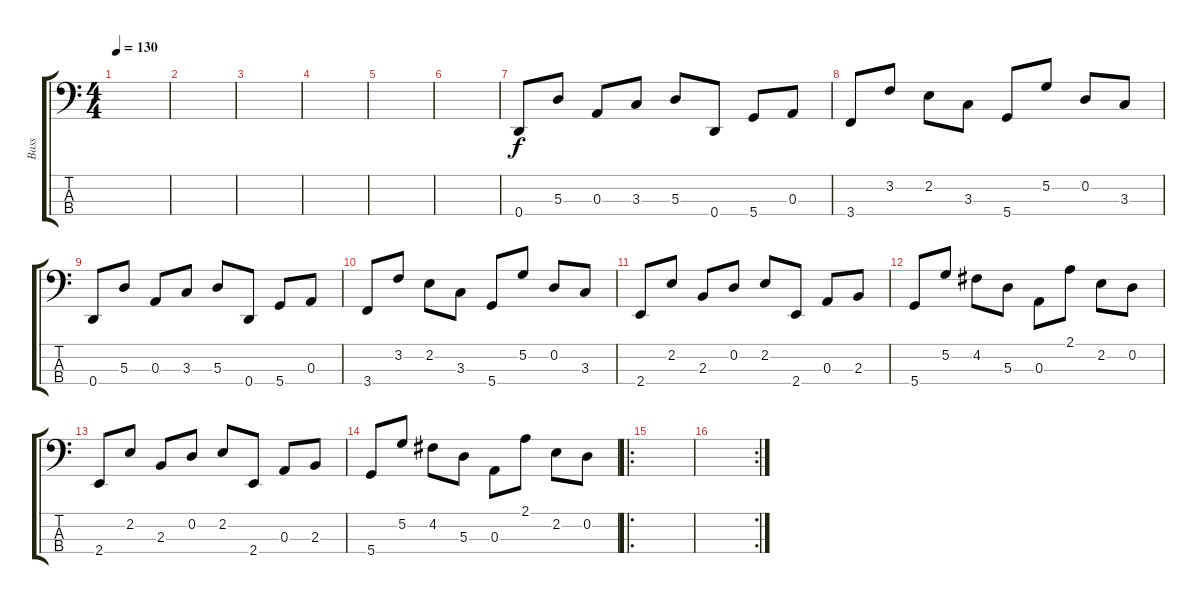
\track ("Bass" "Bass") {instrument electricbasspick}
\staff {score tabs}
\tuning (G2 D2 A1 D1) {hide}
\ts (4 4)
\tempo 130
\clef f4
\ks c
|
|
|
|
|
|
0.4.8 5.3.8 0.3.8 3.3.8 5.3.8 0.4.8 5.4.8 0.3.8 |
3.4.8 3.2.8 2.2.8 3.3.8 5.4.8 5.2.8 0.2.8 3.3.8 |
0.4.8 5.3.8 0.3.8 3.3.8 5.3.8 0.4.8 5.4.8 0.3.8 |
3.4.8 3.2.8 2.2.8 3.3.8 5.4.8 5.2.8 0.2.8 3.3.8 |
2.4.8 2.2.8 2.3.8 0.2.8 2.2.8 2.4.8 0.3.8 2.3.8 |
5.4.8 5.2.8 4.2.8 5.3.8 0.3.8 2.1.8 2.2.8 0.2.8 |
2.4.8 2.2.8 2.3.8 0.2.8 2.2.8 2.4.8 0.3.8 2.3.8 |
5.4.8 5.2.8 4.2.8 5.3.8 0.3.8 2.1.8 2.2.8 0.2.8 |
\ro
|
\rc 2
